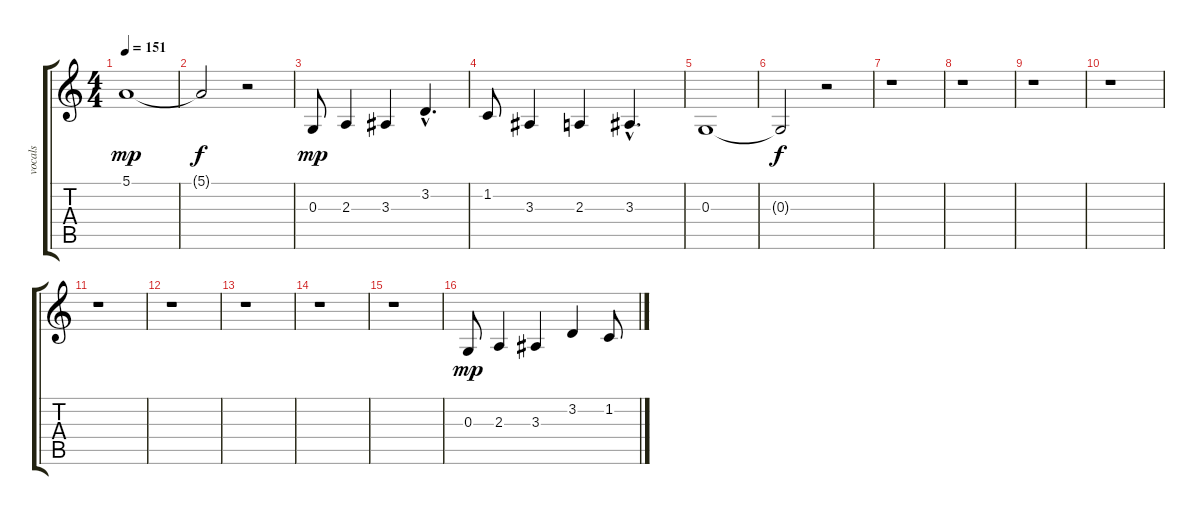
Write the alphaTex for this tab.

\track ("vocals" "vocals") {instrument oboe}
\staff {score tabs}
\tuning (E4 B3 G3 D3 A2 E2) {hide}
\ts (4 4)
\tempo 151
\clef g2
\ks c
5.1.1{dy mp} |
5.1{t}.2{dy f} r.2 |
0.3.8{dy mp} 2.3.4 3.3.4 3.2{hac}.4{d} |
1.2.8 3.3.4 2.3.4 3.3{hac}.4{d} |
0.3.1 |
0.3{t}.2{dy f} r.2 |
r.1 |
r.1 |
r.1 |
r.1 |
r.1 |
r.1 |
r.1 |
r.1 |
r.1 |
0.3.8{dy mp} 2.3.4 3.3.4 3.2.4 1.2.8
